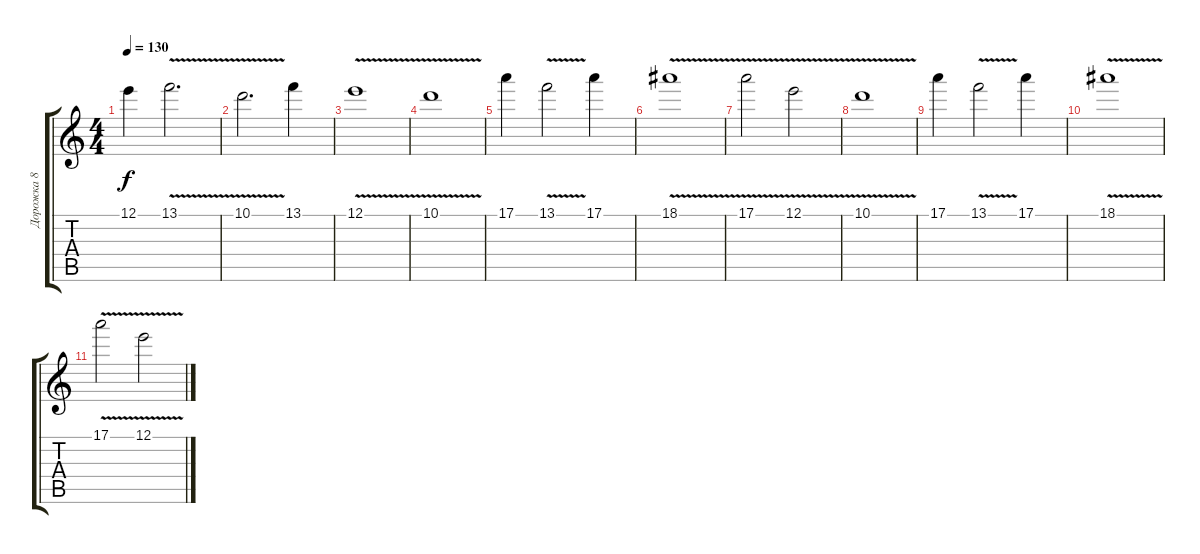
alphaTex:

\track ("Дорожка 8" "Дорожка 8") {instrument distortionguitar}
\staff {score tabs}
\tuning (E4 B3 G3 D3 A2 E2) {hide}
\ts (4 4)
\tempo 130
\clef g2
\ks c
12.1.4{dy f} 13.1{v}.2{d} |
10.1{v}.2{d} 13.1.4 |
12.1{v}.1 |
10.1{v}.1 |
17.1.4 13.1{v}.2 17.1.4 |
18.1{v}.1 |
17.1{v}.2 12.1{v}.2 |
10.1{v}.1 |
17.1.4 13.1{v}.2 17.1.4 |
18.1{v}.1 |
17.1{v}.2 12.1{v}.2
